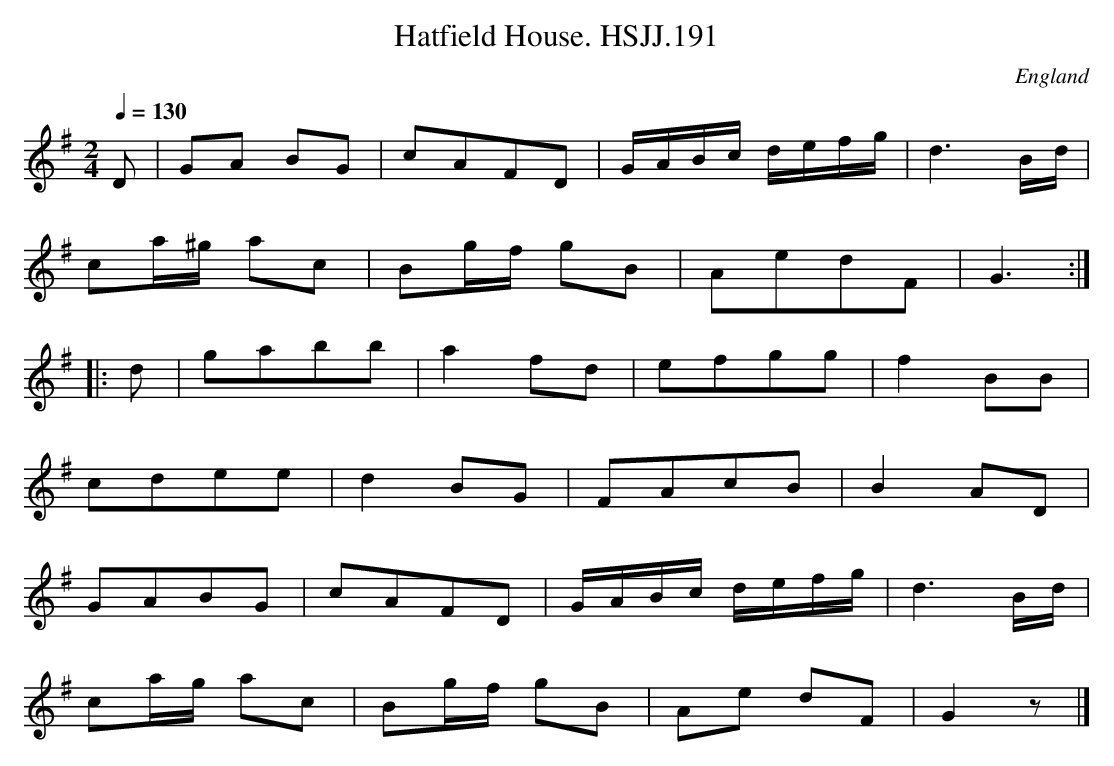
X:1
T:Hatfield House. HSJJ.191
L:1/16
M:2/4
O:England
Q:1/4=130
K:G
D2|G2A2 B2G2|c2A2F2D2|GABc defg|d6Bd|!
c2a^g a2c2|B2gf g2B2|A2e2d2F2|G6:|!
|:d2|g2a2b2b2|a4f2d2|e2f2g2g2|f4B2B2|!
c2d2e2e2|d4B2G2|F2A2c2B2|B4A2D2|!
G2A2B2G2|c2A2F2D2|GABc defg|d6Bd|!
c2ag a2c2|B2gf g2B2|A2e2 d2F2|G4z2|]
